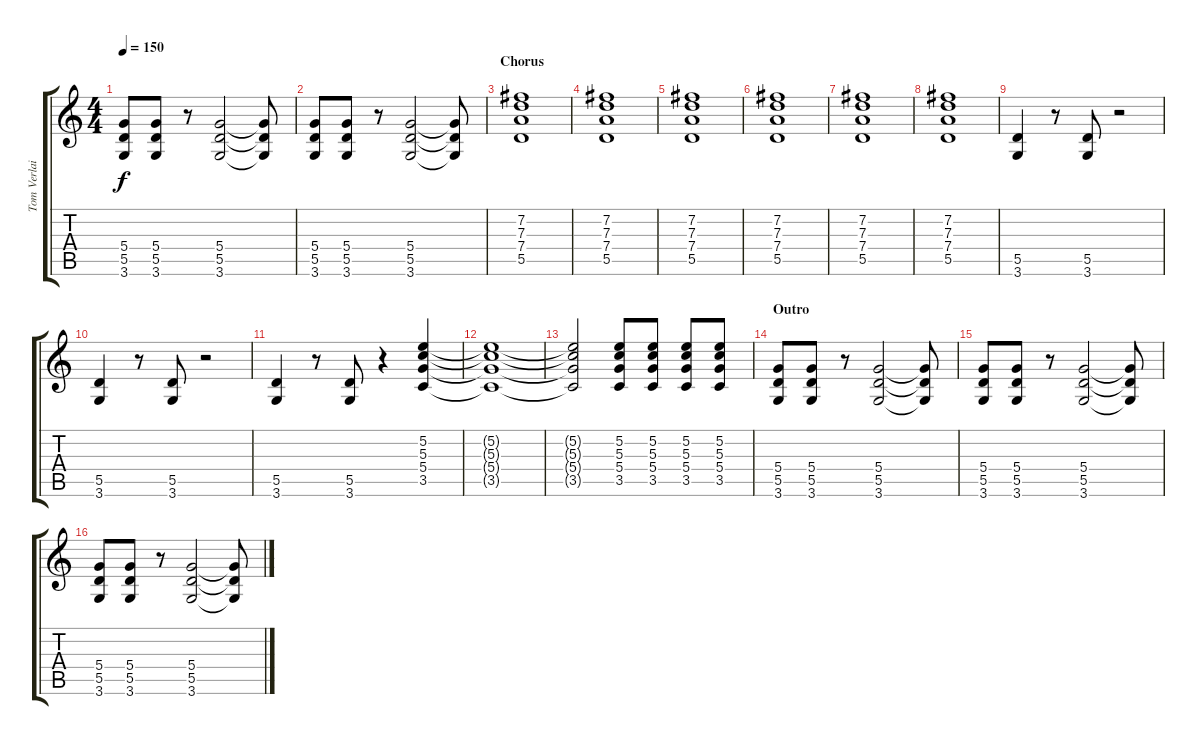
\track ("Tom Verlaine" "Tom Verlai") {instrument electricguitarclean}
\staff {score tabs}
\tuning (E4 B3 G3 D3 A2 E2) {hide}
\ts (4 4)
\tempo 150
\clef g2
\ks c
(5.4 5.5 3.6).8{dy f} (5.4 5.5 3.6).8 r.8 (5.4 5.5 3.6).2 (5.4{t} 5.5{t} 3.6{t}).8 |
(5.4 5.5 3.6).8 (5.4 5.5 3.6).8 r.8 (5.4 5.5 3.6).2 (5.4{t} 5.5{t} 3.6{t}).8 |
\section ("" "Chorus")
(7.2 7.3 7.4 5.5).1 |
(7.2 7.3 7.4 5.5).1 |
(7.2 7.3 7.4 5.5).1 |
(7.2 7.3 7.4 5.5).1 |
(7.2 7.3 7.4 5.5).1 |
(7.2 7.3 7.4 5.5).1 |
(5.5 3.6).4 r.8 (5.5 3.6).8 r.2 |
(5.5 3.6).4 r.8 (5.5 3.6).8 r.2 |
(5.5 3.6).4 r.8 (5.5 3.6).8 r.4 (5.2 5.3 5.4 3.5).4 |
(5.2{t} 5.3{t} 5.4{t} 3.5{t}).1 |
(5.2{t} 5.3{t} 5.4{t} 3.5{t}).2 (5.2 5.3 5.4 3.5).8 (5.2 5.3 5.4 3.5).8 (5.2 5.3 5.4 3.5).8 (5.2 5.3 5.4 3.5).8 |
\section ("" "Outro")
(5.4 5.5 3.6).8 (5.4 5.5 3.6).8 r.8 (5.4 5.5 3.6).2 (5.4{t} 5.5{t} 3.6{t}).8 |
(5.4 5.5 3.6).8 (5.4 5.5 3.6).8 r.8 (5.4 5.5 3.6).2 (5.4{t} 5.5{t} 3.6{t}).8 |
(5.4 5.5 3.6).8 (5.4 5.5 3.6).8 r.8 (5.4 5.5 3.6).2 (5.4{t} 5.5{t} 3.6{t}).8
